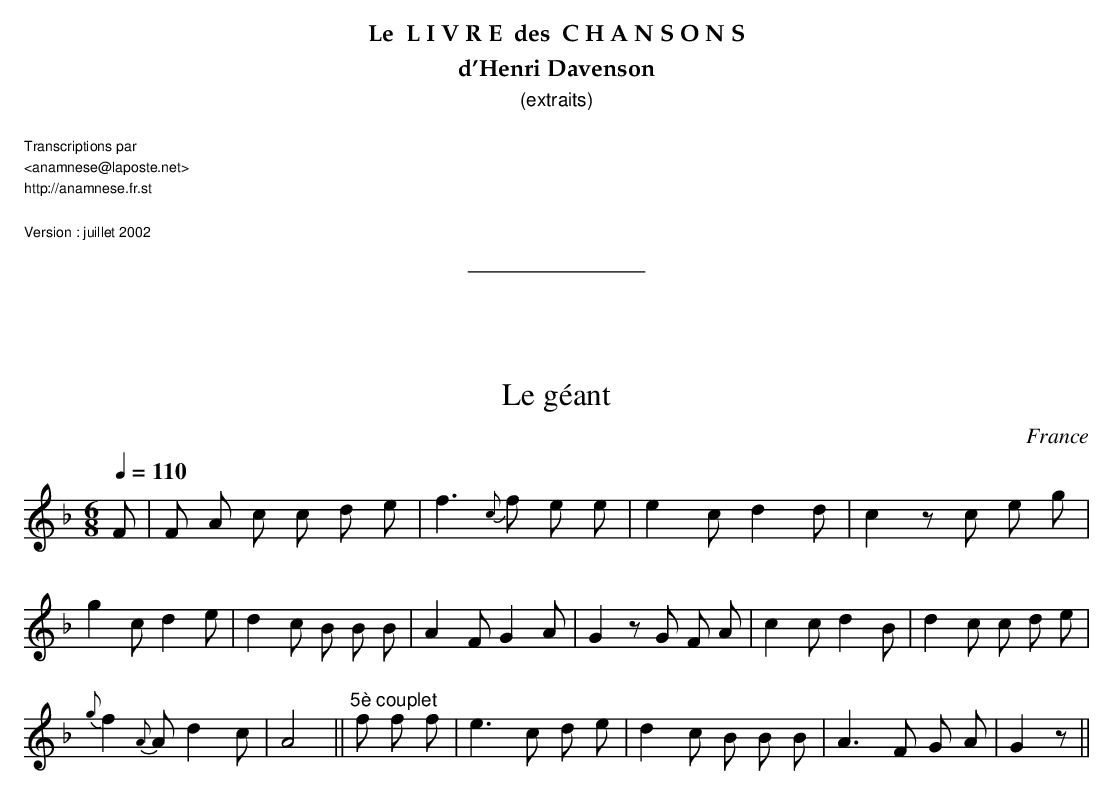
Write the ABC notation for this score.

X:1
T:Le géant
O:France
M:6/8
L:1/8
Q:1/4=110
K:F
F | F A c c d e | f3 {c}f e e | e2 c d2 d | c2 z c e g |
g2 c d2 e | d2 c B B B | A2 F G2 A | G2 z G F A | c2 c d2 B | d2 c c d e |
{g}f2 {A}A d2 c | A4 || "5è couplet" f f f |\
 e3 c d e | d2 c B B B | A3 F G A | G2 z ||
